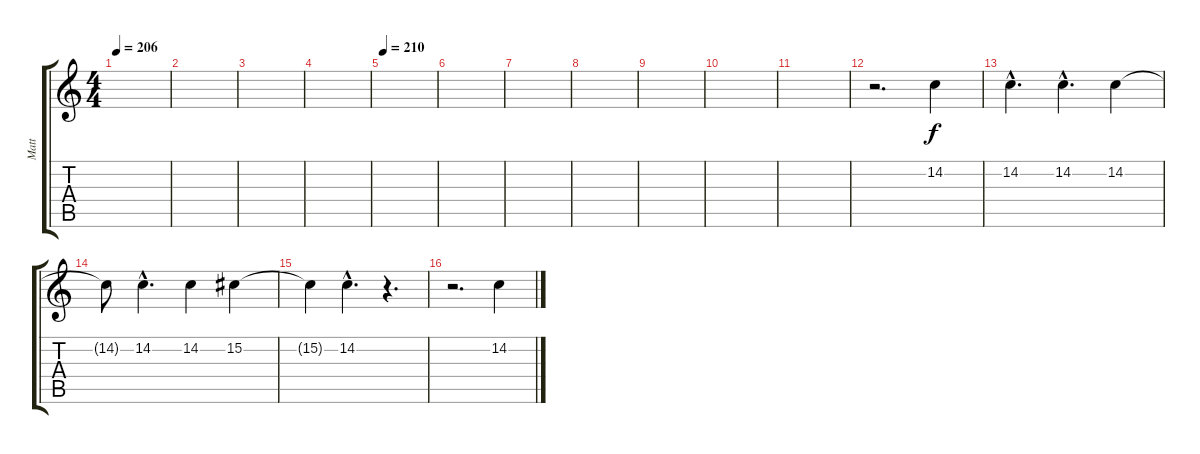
\track ("Matt" "Matt") {instrument lead1square}
\staff {score tabs}
\tuning (Eb4 Bb3 Gb3 Db3 Ab2 Eb2) {hide}
\ts (4 4)
\tempo 206
\clef g2
\ks c
|
|
|
|
\tempo 210
|
|
|
|
|
|
|
r.2{d} 14.2.4 |
14.2{hac}.4{d} 14.2{hac}.4{d} 14.2.4 |
14.2{t}.8 14.2{hac}.4{d} 14.2.4 15.2.4 |
15.2{t}.4 14.2{hac}.4{d} r.4{d} |
r.2{d} 14.2.4
